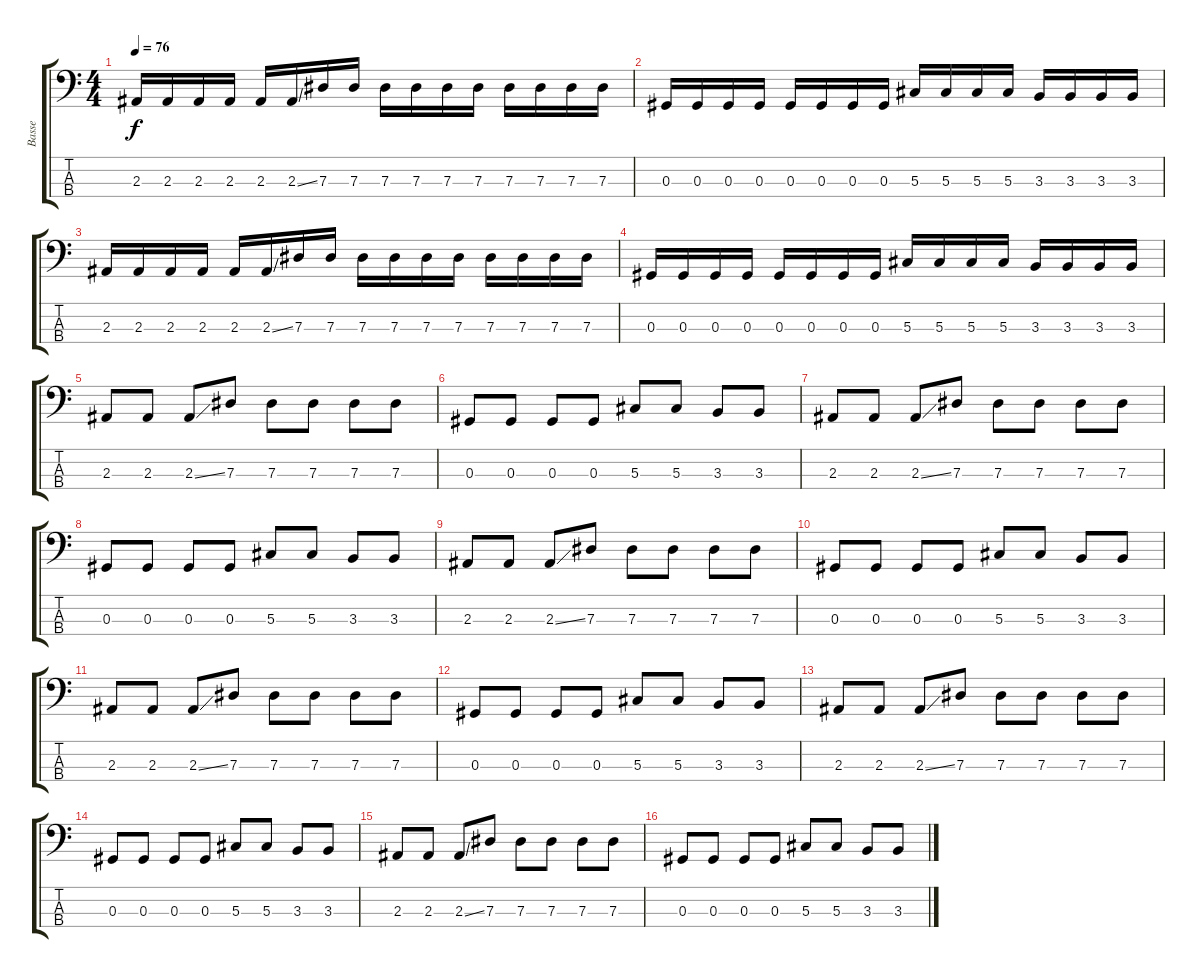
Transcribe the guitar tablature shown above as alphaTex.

\track ("Basse" "Basse") {instrument electricbassfinger}
\staff {score tabs}
\tuning (Gb2 Db2 Ab1 Eb1) {hide}
\ts (4 4)
\tempo 76
\clef f4
\ks c
2.3.16{dy f} 2.3.16 2.3.16 2.3.16 2.3.16 2.3{ss}.16 7.3.16 7.3.16 7.3.16 7.3.16 7.3.16 7.3.16 7.3.16 7.3.16 7.3.16 7.3.16 |
0.3.16 0.3.16 0.3.16 0.3.16 0.3.16 0.3.16 0.3.16 0.3.16 5.3.16 5.3.16 5.3.16 5.3.16 3.3.16 3.3.16 3.3.16 3.3.16 |
2.3.16 2.3.16 2.3.16 2.3.16 2.3.16 2.3{ss}.16 7.3.16 7.3.16 7.3.16 7.3.16 7.3.16 7.3.16 7.3.16 7.3.16 7.3.16 7.3.16 |
0.3.16 0.3.16 0.3.16 0.3.16 0.3.16 0.3.16 0.3.16 0.3.16 5.3.16 5.3.16 5.3.16 5.3.16 3.3.16 3.3.16 3.3.16 3.3.16 |
2.3.8 2.3.8 2.3{ss}.8 7.3.8 7.3.8 7.3.8 7.3.8 7.3.8 |
0.3.8 0.3.8 0.3.8 0.3.8 5.3.8 5.3.8 3.3.8 3.3.8 |
2.3.8 2.3.8 2.3{ss}.8 7.3.8 7.3.8 7.3.8 7.3.8 7.3.8 |
0.3.8 0.3.8 0.3.8 0.3.8 5.3.8 5.3.8 3.3.8 3.3.8 |
2.3.8 2.3.8 2.3{ss}.8 7.3.8 7.3.8 7.3.8 7.3.8 7.3.8 |
0.3.8 0.3.8 0.3.8 0.3.8 5.3.8 5.3.8 3.3.8 3.3.8 |
2.3.8 2.3.8 2.3{ss}.8 7.3.8 7.3.8 7.3.8 7.3.8 7.3.8 |
0.3.8 0.3.8 0.3.8 0.3.8 5.3.8 5.3.8 3.3.8 3.3.8 |
2.3.8 2.3.8 2.3{ss}.8 7.3.8 7.3.8 7.3.8 7.3.8 7.3.8 |
0.3.8 0.3.8 0.3.8 0.3.8 5.3.8 5.3.8 3.3.8 3.3.8 |
2.3.8 2.3.8 2.3{ss}.8 7.3.8 7.3.8 7.3.8 7.3.8 7.3.8 |
0.3.8 0.3.8 0.3.8 0.3.8 5.3.8 5.3.8 3.3.8 3.3.8
